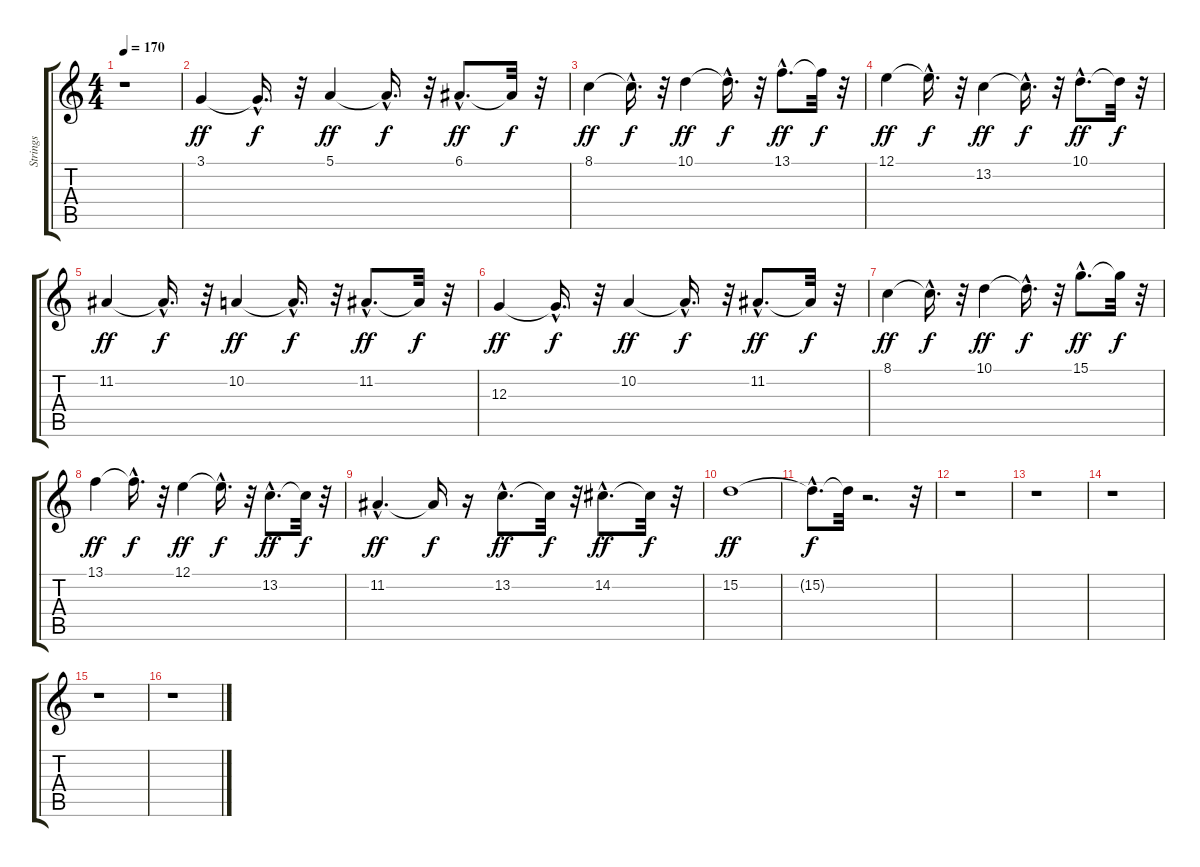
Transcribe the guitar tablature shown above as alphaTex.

\track ("Strings" "Strings") {instrument stringensemble1}
\staff {score tabs}
\tuning (E4 B3 G3 D3 A2 E2) {hide}
\ts (4 4)
\tempo 170
\clef g2
\ks c
r.1{dy ff instrument stringensemble1} |
3.1.4 3.1{hac t}.16{d dy f} r.32 5.1.4{dy ff} 5.1{hac t}.16{d dy f} r.32 6.1{hac}.8{d dy ff} 6.1{t}.32{dy f} r.32 |
8.1.4{dy ff} 8.1{hac t}.16{d dy f} r.32 10.1.4{dy ff} 10.1{hac t}.16{d dy f} r.32 13.1{hac}.8{d dy ff} 13.1{t}.32{dy f} r.32 |
12.1.4{dy ff} 12.1{hac t}.16{d dy f} r.32 13.2.4{dy ff} 13.2{hac t}.16{d dy f} r.32 10.1{hac}.8{d dy ff} 10.1{t}.32{dy f} r.32 |
11.2.4{dy ff} 11.2{hac t}.16{d dy f} r.32 10.2.4{dy ff} 10.2{hac t}.16{d dy f} r.32 11.2{hac}.8{d dy ff} 11.2{t}.32{dy f} r.32 |
12.3.4{dy ff} 12.3{hac t}.16{d dy f} r.32 10.2.4{dy ff} 10.2{hac t}.16{d dy f} r.32 11.2{hac}.8{d dy ff} 11.2{t}.32{dy f} r.32 |
8.1.4{dy ff} 8.1{hac t}.16{d dy f} r.32 10.1.4{dy ff} 10.1{hac t}.16{d dy f} r.32 15.1{hac}.8{d dy ff} 15.1{t}.32{dy f} r.32 |
13.1.4{dy ff} 13.1{hac t}.16{d dy f} r.32 12.1.4{dy ff} 12.1{hac t}.16{d dy f} r.32 13.2{hac}.8{d dy ff} 13.2{t}.32{dy f} r.32 |
11.2{hac}.4{d dy ff} 11.2{t}.16{dy f} r.16 13.2{hac}.8{d dy ff} 13.2{t}.32{dy f} r.32 14.2{hac}.8{d dy ff} 14.2{t}.32{dy f} r.32 |
15.2.1{dy ff} |
15.2{hac t}.8{d dy f} 15.2{t}.32 r.2{d} r.32 |
r.1 |
r.1 |
r.1 |
r.1 |
r.1
